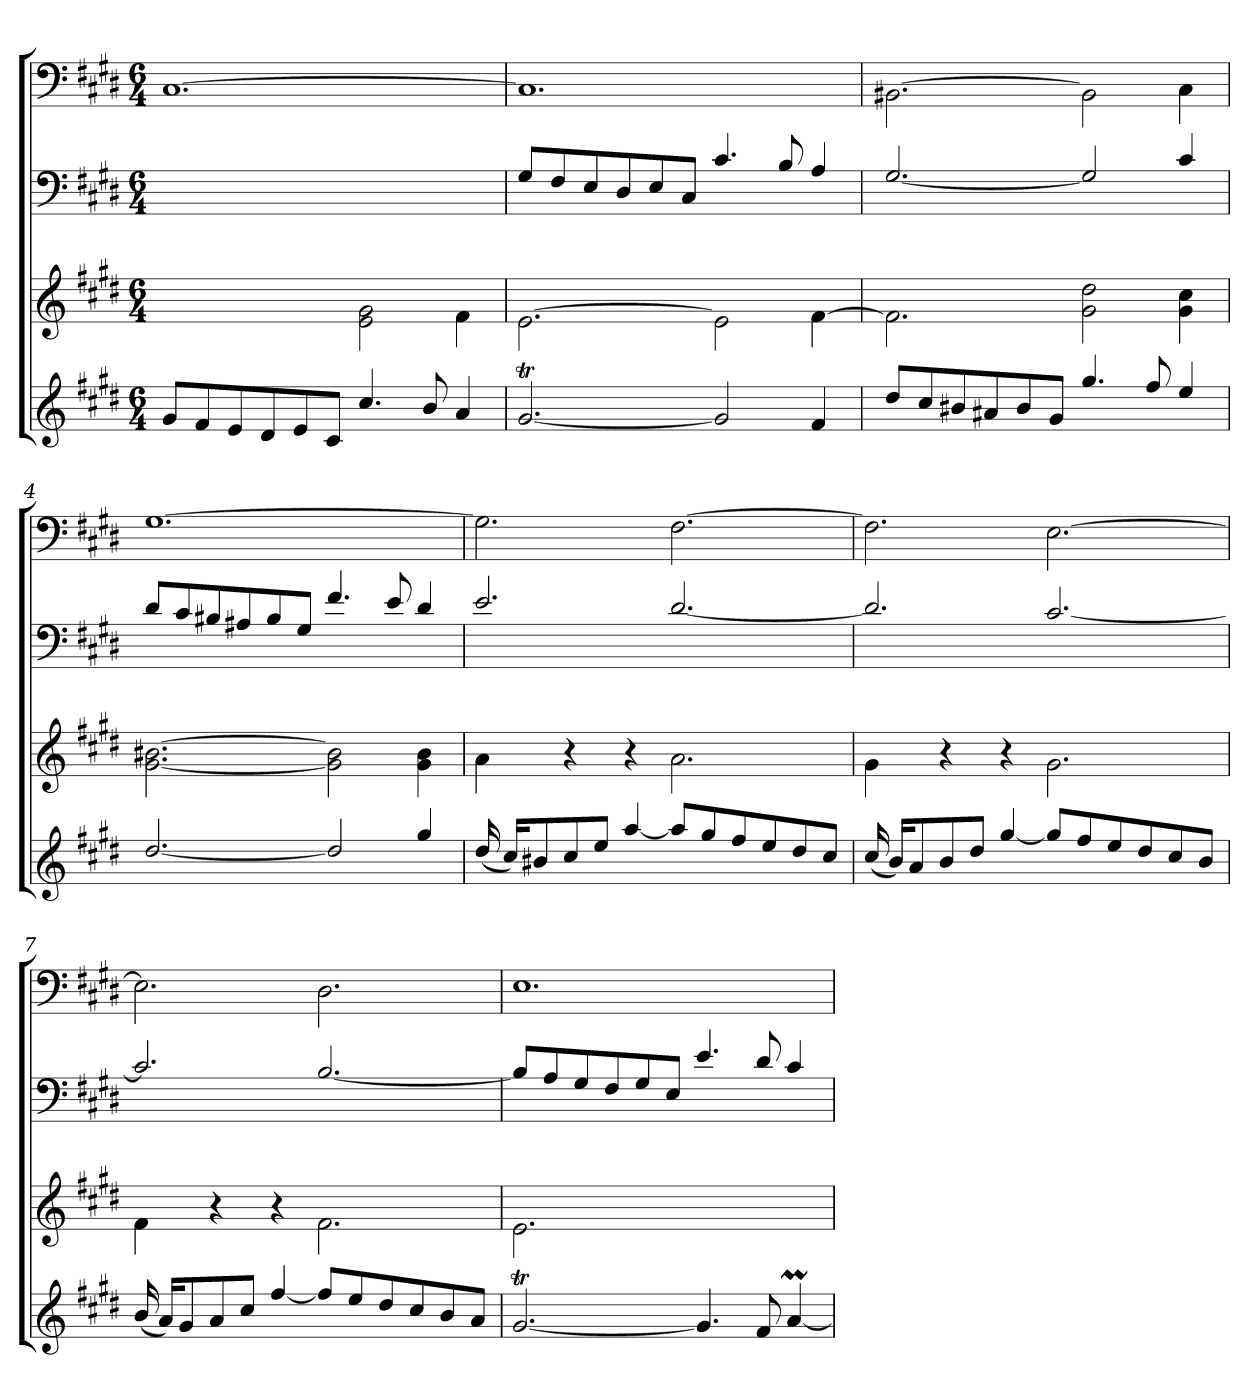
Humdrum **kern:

**kern	**kern	**kern	**kern
*part4	*part3	*part2	*part1
*staff4	*staff3	*staff2	*staff1
*k[f#c#g#d#]	*k[f#c#g#d#]	*k[f#c#g#d#]	*k[f#c#g#d#]
*c#:	*c#:	*c#:	*c#:
*M6/4	*M6/4	*M6/4	*M6/4
*MM92	*MM92	*MM92	*MM92
=1	=1	=1	=1
8g#/L	2.ryy	1.ryy	[1.C#\
8f#/	.	.	.
8e/	.	.	.
8d#/	.	.	.
8e/	.	.	.
8c#/J	.	.	.
4.cc#/	2e\ 2g#\	.	.
8b/	.	.	.
4a/	4f#\	.	.
=2	=2	=2	=2
[2.g#t/	[2.e\	8G#/L	1.C#\]
.	.	8F#/	.
.	.	8E/	.
.	.	8D#/	.
.	.	8E/	.
.	.	8C#/J	.
2g#/]	2e\]	4.c#/	.
.	.	8B/	.
4f#/	[4f#\	4A/	.
=3	=3	=3	=3
8dd#/L	2.f#\]	[2.G#/	[2.BB#X\
8cc#/	.	.	.
8b#X/	.	.	.
8a#X/	.	.	.
8b#/	.	.	.
8g#/J	.	.	.
4.gg#/	2g#\ 2dd#\	2G#/]	2BB#\]
8ff#/	.	.	.
4ee/	4g#\ 4cc#\	4c#/	4C#\
=4	=4	=4	=4
[2.dd#/	[2.g#\ [2.b#X\	8d#/L	[1.G#\
.	.	8c#/	.
.	.	8B#X/	.
.	.	8A#X/	.
.	.	8B#/	.
.	.	8G#/J	.
2dd#/]	2g#]\ 2b#]\	4.f#/	.
.	.	8e/	.
4gg#/	4g#\ 4b#\	4d#/	.
=5	=5	=5	=5
(16dd#/	4a\	2.e/	2.G#\]
16cc#/KL)	.	.	.
8b#X/	.	.	.
8cc#/	4r	.	.
8ee/J	.	.	.
[4aa/	4r	.	.
8aa/L]	2.a\	[2.d#/	[2.F#\
8gg#/	.	.	.
8ff#/	.	.	.
8ee/	.	.	.
8dd#/	.	.	.
8cc#/J	.	.	.
=6	=6	=6	=6
(16cc#/	4g#\	2.d#/]	2.F#\]
16b/KL)	.	.	.
8a/	.	.	.
8b/	4r	.	.
8dd#/J	.	.	.
[4gg#/	4r	.	.
8gg#/L]	2.g#\	[2.c#/	[2.E\
8ff#/	.	.	.
8ee/	.	.	.
8dd#/	.	.	.
8cc#/	.	.	.
8b/J	.	.	.
=7	=7	=7	=7
(16b/	4f#\	2.c#/]	2.E\]
16a/KL)	.	.	.
8g#/	.	.	.
8a/	4r	.	.
8cc#/J	.	.	.
[4ff#/	4r	.	.
8ff#/L]	2.f#\	[2.B/	2.D#\
8ee/	.	.	.
8dd#/	.	.	.
8cc#/	.	.	.
8b/	.	.	.
8a/J	.	.	.
=8	=8	=8	=8
[2.g#t/	2.e\	8B/L]	1.E\
.	.	8A/	.
.	.	8G#/	.
.	.	8F#/	.
.	.	8G#/	.
.	.	8E/J	.
4.g#/]	2.ryy	4.e/	.
8f#/	.	8d#/	.
[4aM/	.	4c#/	.
=	=	=	=
*-	*-	*-	*-
